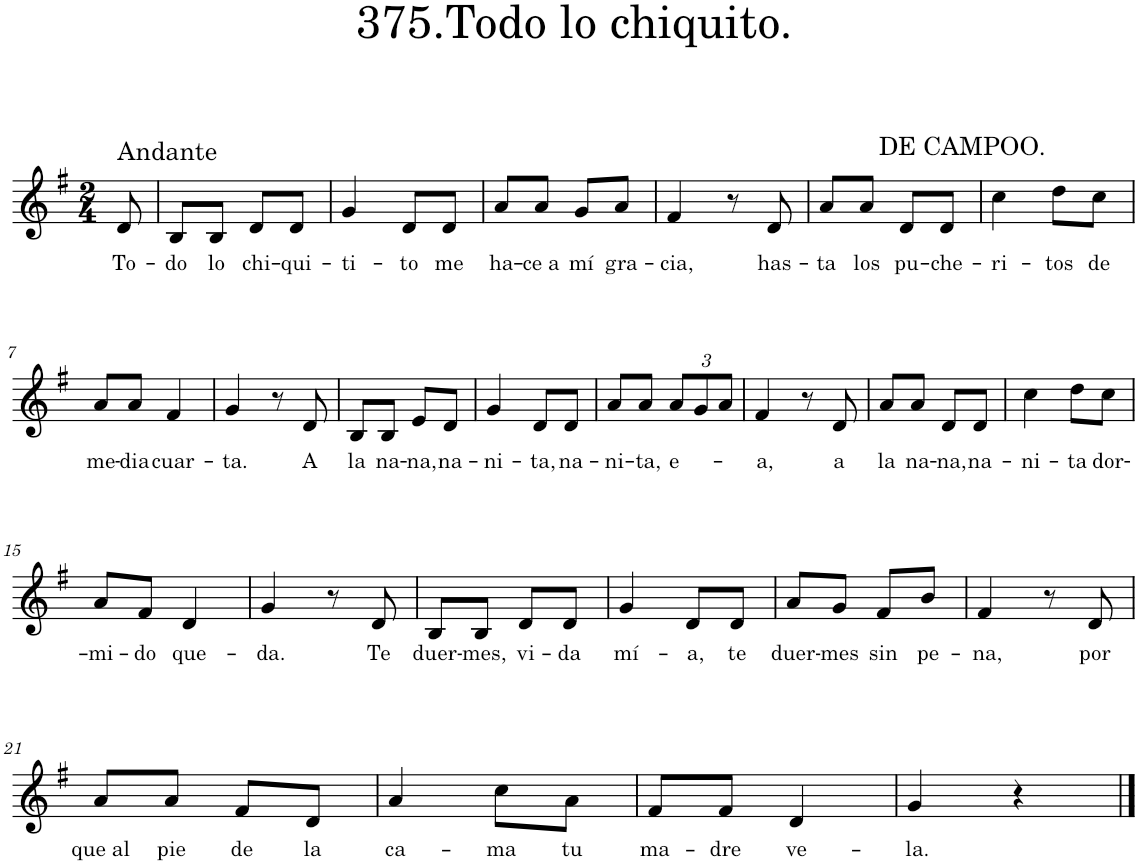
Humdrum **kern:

**kern	**text
*part1	*part1
*staff1	*staff1
*I"Piano	*
*I'Pno.	*
*clefG2	*
*k[f#]	*
*M2/4	*
=	=
!LO:TX:a:t=Andante	!
!	!LO:LY:b
8d/	To-
=1	=1
!	!LO:LY:b
8B/L	-do
!	!LO:LY:b
8B/J	lo
!	!LO:LY:b
8d/L	chi-
!	!LO:LY:b
8d/J	-qui-
=2	=2
!	!LO:LY:b
4g/	-ti-
!	!LO:LY:b
8d/L	-to
!	!LO:LY:b
8d/J	me
=3	=3
!	!LO:LY:b
8a/L	ha-
!	!LO:LY:b
8a/J	-ce a
!	!LO:LY:b
8g/L	mí
!	!LO:LY:b
8a/J	gra-
=4	=4
!	!LO:LY:b
4f#/	-cia,
8r	.
!	!LO:LY:b
8d/	has-
=5	=5
!LO:TX:a:t=DE CAMPOO.	!
!	!LO:LY:b
8a/L	-ta
!	!LO:LY:b
8a/J	los
!	!LO:LY:b
8d/L	pu-
!	!LO:LY:b
8d/J	-che-
=6	=6
!	!LO:LY:b
4cc\	-ri-
!	!LO:LY:b
8dd\L	-tos
!	!LO:LY:b
8cc\J	de
!!LO:LB:g=z
=7	=7
!	!LO:LY:b
8a/L	me-
!	!LO:LY:b
8a/J	-dia
!	!LO:LY:b
4f#/	cuar-
=8	=8
!	!LO:LY:b
4g/	-ta.
8r	.
!	!LO:LY:b
8d/	A
=9	=9
!	!LO:LY:b
8B/L	la
!	!LO:LY:b
8B/J	na-
!	!LO:LY:b
8e/L	-na,
!	!LO:LY:b
8d/J	na-
=10	=10
!	!LO:LY:b
4g/	-ni-
!	!LO:LY:b
8d/L	-ta,
!	!LO:LY:b
8d/J	na-
=11	=11
!	!LO:LY:b
8a/L	-ni-
!	!LO:LY:b
8a/J	-ta,
*Xbrackettup	*
!	!LO:LY:b
12a/L	e-
12g/	.
12a/J	.
=12	=12
!	!LO:LY:b
4f#/	-a,
8r	.
!	!LO:LY:b
8d/	a
=13	=13
!	!LO:LY:b
8a/L	la
!	!LO:LY:b
8a/J	na-
!	!LO:LY:b
8d/L	-na,
!	!LO:LY:b
8d/J	na-
=14	=14
!	!LO:LY:b
4cc\	-ni-
!	!LO:LY:b
8dd\L	-ta
!	!LO:LY:b
8cc\J	dor-
!!LO:LB:g=z
=15	=15
!	!LO:LY:b
8a/L	-mi-
!	!LO:LY:b
8f#/J	-do
!	!LO:LY:b
4d/	que-
=16	=16
!	!LO:LY:b
4g/	-da.
8r	.
!	!LO:LY:b
8d/	Te
=17	=17
!	!LO:LY:b
8B/L	duer-
!	!LO:LY:b
8B/J	-mes,
!	!LO:LY:b
8d/L	vi-
!	!LO:LY:b
8d/J	-da
=18	=18
!	!LO:LY:b
4g/	mí-
!	!LO:LY:b
8d/L	-a,
!	!LO:LY:b
8d/J	te
=19	=19
!	!LO:LY:b
8a/L	duer-
!	!LO:LY:b
8g/J	-mes
!	!LO:LY:b
8f#/L	sin
!	!LO:LY:b
8b/J	pe-
=20	=20
!	!LO:LY:b
4f#/	-na,
8r	.
!	!LO:LY:b
8d/	por
!!LO:LB:g=z
=21	=21
!	!LO:LY:b
8a/L	que al
!	!LO:LY:b
8a/J	pie
!	!LO:LY:b
8f#/L	de
!	!LO:LY:b
8d/J	la
=22	=22
!	!LO:LY:b
4a/	ca-
!	!LO:LY:b
8cc\L	-ma
!	!LO:LY:b
8a\J	tu
=23	=23
!	!LO:LY:b
8f#/L	ma-
!	!LO:LY:b
8f#/J	-dre
!	!LO:LY:b
4d/	ve-
=24	=24
!	!LO:LY:b
4g/	-la.
4r	.
==	==
*-	*-
